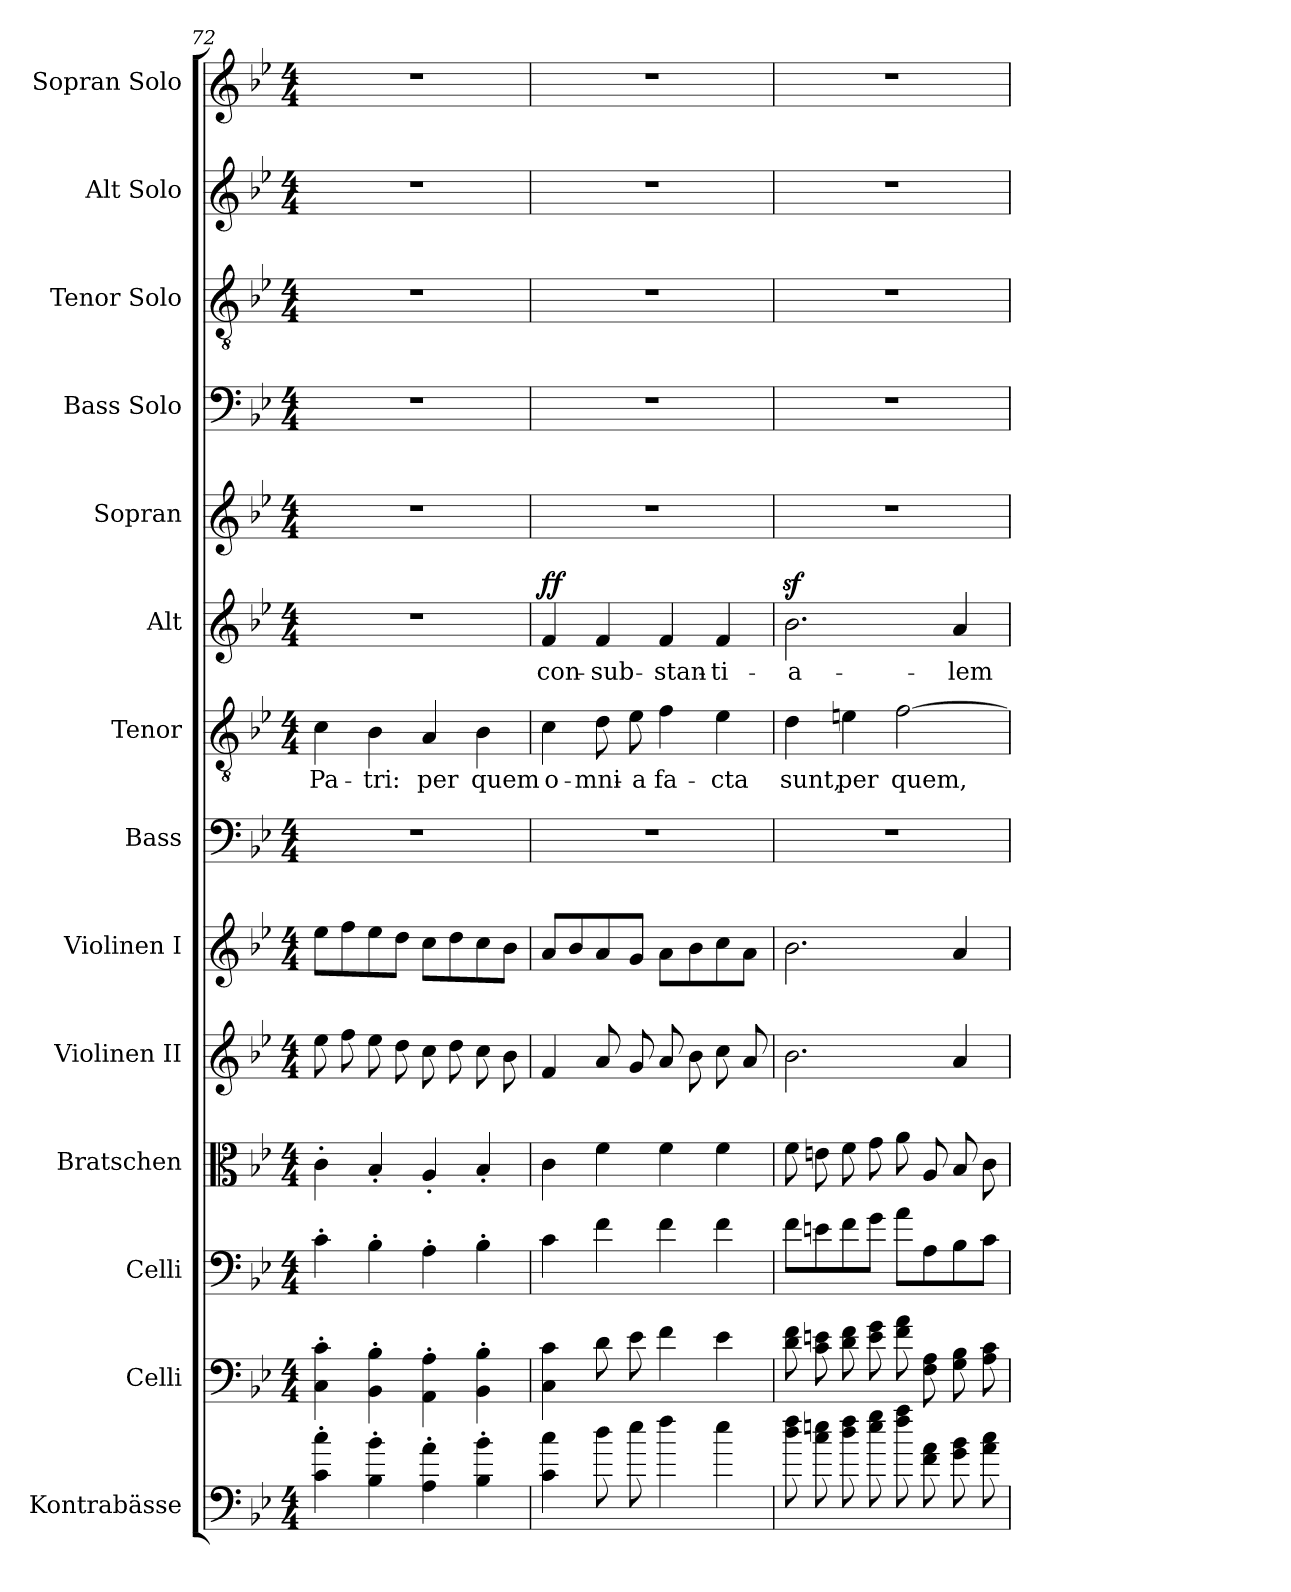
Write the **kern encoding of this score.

**kern	**kern	**kern	**kern	**kern	**kern	**kern	**kern	**text	**kern	**text	**dynam	**kern	**kern	**kern	**kern	**kern
*part14	*part13	*part12	*part11	*part10	*part9	*part8	*part7	*part7	*part6	*part6	*part6	*part5	*part4	*part3	*part2	*part1
*staff14	*staff13	*staff12	*staff11	*staff10	*staff9	*staff8	*staff7	*staff7	*staff6	*staff6	*staff6	*staff5	*staff4	*staff3	*staff2	*staff1
*I"Kontrabässe	*I"Celli	*I"Celli	*I"Bratschen	*I"Violinen II	*I"Violinen I	*I"Bass	*I"Tenor	*	*I"Alt	*	*	*I"Sopran	*I"Bass Solo	*I"Tenor Solo	*I"Alt Solo	*I"Sopran Solo
*	*I'Cl.	*	*	*	*I'Vl.	*I'B.	*I'T.	*	*I'A.	*	*	*I'S.	*I'B.S.	*I'T.S.	*I'A.S.	*I'S.S.
*clefF4	*clefF4	*clefF4	*clefC3	*clefG2	*clefG2	*clefF4	*clefGv2	*	*clefG2	*	*	*clefG2	*clefF4	*clefGv2	*clefG2	*clefG2
*ITrd7c12	*	*	*	*	*	*	*	*	*	*	*	*	*	*	*	*
*k[b-e-]	*k[b-e-]	*k[b-e-]	*k[b-e-]	*k[b-e-]	*k[b-e-]	*k[b-e-]	*k[b-e-]	*	*k[b-e-]	*	*	*k[b-e-]	*k[b-e-]	*k[b-e-]	*k[b-e-]	*k[b-e-]
*B-:	*B-:	*B-:	*B-:	*B-:	*B-:	*B-:	*B-:	*	*B-:	*	*	*B-:	*B-:	*B-:	*B-:	*B-:
*M4/4	*M4/4	*M4/4	*M4/4	*M4/4	*M4/4	*M4/4	*M4/4	*	*M4/4	*	*	*M4/4	*M4/4	*M4/4	*M4/4	*M4/4
=72	=72	=72	=72	=72	=72	=72	=72	=72	=72	=72	=72	=72	=72	=72	=72	=72
!	!	!	!	!	!	!	!	!LO:LY:b	!	!	!	!	!	!	!	!
4C\' 4c\'	4C\' 4c\'	4c'\	4c'\	8ee-\	8ee-\L	1r	4c\	-Pa-	1r	.	.	1r	1r	1r	1r	1r
.	.	.	.	8ff\	8ff\	.	.	.	.	.	.	.	.	.	.	.
!	!	!	!	!	!	!	!	!LO:LY:b	!	!	!	!	!	!	!	!
4BB-\' 4B-\'	4BB-\' 4B-\'	4B-'\	4B-'/	8ee-\	8ee-\	.	4B-\	tri:	.	.	.	.	.	.	.	.
.	.	.	.	8dd\	8dd\J	.	.	.	.	.	.	.	.	.	.	.
!	!	!	!	!	!	!	!	!LO:LY:b	!	!	!	!	!	!	!	!
4AA\' 4A\'	4AA\' 4A\'	4A'\	4A'/	8cc\	8cc\L	.	4A/	per	.	.	.	.	.	.	.	.
.	.	.	.	8dd\	8dd\	.	.	.	.	.	.	.	.	.	.	.
!	!	!	!	!	!	!	!	!LO:LY:b	!	!	!	!	!	!	!	!
4BB-\' 4B-\'	4BB-\' 4B-\'	4B-'\	4B-'/	8cc\	8cc\	.	4B-\	quem	.	.	.	.	.	.	.	.
.	.	.	.	8b-\	8b-\J	.	.	.	.	.	.	.	.	.	.	.
=73	=73	=73	=73	=73	=73	=73	=73	=73	=73	=73	=73	=73	=73	=73	=73	=73
!	!	!	!	!	!	!	!	!LO:LY:b	!	!LO:LY:b	!LO:DY:a	!	!	!	!	!
4C\ 4c\	4C\ 4c\	4c\	4c\	4f/	8a/L	1r	4c\	-o-	4f/	-con-	ff	1r	1r	1r	1r	1r
.	.	.	.	.	8b-/	.	.	.	.	.	.	.	.	.	.	.
!	!	!	!	!	!	!	!	!LO:LY:b	!	!LO:LY:b	!	!	!	!	!	!
8d\	8d\	4f\	4f\	8a/	8a/	.	8d\	-mni-	4f/	-sub-	.	.	.	.	.	.
!	!	!	!	!	!	!	!	!LO:LY:b	!	!	!	!	!	!	!	!
8e-\	8e-\	.	.	8g/	8g/J	.	8e-\	a	.	.	.	.	.	.	.	.
!	!	!	!	!	!	!	!	!LO:LY:b	!	!LO:LY:b	!	!	!	!	!	!
4f\	4f\	4f\	4f\	8a/	8a\L	.	4f\	-fa-	4f/	-stan-	.	.	.	.	.	.
.	.	.	.	8b-\	8b-\	.	.	.	.	.	.	.	.	.	.	.
!	!	!	!	!	!	!	!	!LO:LY:b	!	!LO:LY:b	!	!	!	!	!	!
4e-\	4e-\	4f\	4f\	8cc\	8cc\	.	4e-\	cta	4f/	-ti-	.	.	.	.	.	.
.	.	.	.	8a/	8a\J	.	.	.	.	.	.	.	.	.	.	.
=74	=74	=74	=74	=74	=74	=74	=74	=74	=74	=74	=74	=74	=74	=74	=74	=74
!	!	!	!	!	!	!	!	!LO:LY:b	!	!LO:LY:b	!	!	!	!	!	!
8d\ 8f\	8d\ 8f\	8f\L	8f\	2.b-\	2.b-\	1r	4d\	sunt,	2.b-z>\	-a-	.	1r	1r	1r	1r	1r
8c\ 8en\	8c\ 8en\	8en\	8en\	.	.	.	.	.	.	.	.	.	.	.	.	.
!	!	!	!	!	!	!	!	!LO:LY:b	!	!	!	!	!	!	!	!
8d\ 8f\	8d\ 8f\	8f\	8f\	.	.	.	4en\	per	.	.	.	.	.	.	.	.
8e\ 8g\	8e\ 8g\	8g\J	8g\	.	.	.	.	.	.	.	.	.	.	.	.	.
!	!	!	!	!	!	!	!	!LO:LY:b	!	!	!	!	!	!	!	!
8f\ 8a\	8f\ 8a\	8a\L	8a\	.	.	.	[2f\	quem,	.	.	.	.	.	.	.	.
8F\ 8A\	8F\ 8A\	8A\	8A/	.	.	.	.	.	.	.	.	.	.	.	.	.
!	!	!	!	!	!	!	!	!	!	!LO:LY:b	!	!	!	!	!	!
8G\ 8B-\	8G\ 8B-\	8B-\	8B-/	4a/	4a/	.	.	.	4a/	lem	.	.	.	.	.	.
8A\ 8c\	8A\ 8c\	8c\J	8c\	.	.	.	.	.	.	.	.	.	.	.	.	.
=	=	=	=	=	=	=	=	=	=	=	=	=	=	=	=	=
*-	*-	*-	*-	*-	*-	*-	*-	*-	*-	*-	*-	*-	*-	*-	*-	*-
